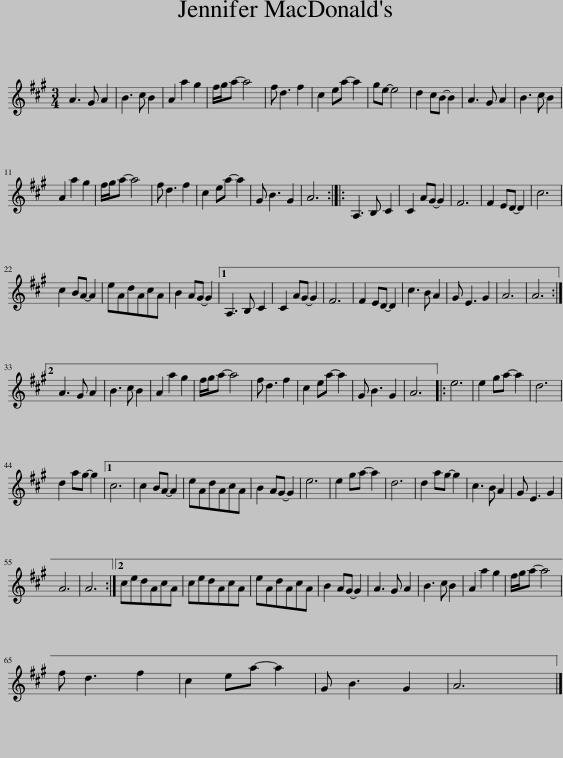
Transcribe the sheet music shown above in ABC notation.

X:1
L:1/8
M:3/4
I:linebreak $
K:A
V:1 treble
V:1
 A3 G A2 | B3 c B2 | A2 a2 g2 | f/g/a- a4 | f d3 f2 | %5
 c2 ea- a2 | ge- e4 | d2 cB- B2 | A3 G A2 | B3 c B2 |$ %10
 A2 a2 g2 | f/g/a- a4 | f d3 f2 | c2 ea- a2 | G B3 G2 | %15
 A6 :: A,3 B, C2 | C2 AG- G2 | F6 | F2 ED- D2 | %20
 c6 |$ c2 BA- A2 | eAdAcA | B2 AG- G2 |1 A,3 B, C2 | %25
 C2 AG- G2 | F6 | F2 ED- D2 | c3 B A2 | G E3 G2 | %30
 A6 | A6 :|2$ A3 G A2 | B3 c B2 | A2 a2 g2 | %35
 f/g/a- a4 | f d3 f2 | c2 ea- a2 | G B3 G2 | A6 |: %40
 e6 | e2 ga- a2 | d6 |$ d2 ag- g2 |1 c6 | %45
 c2 BA- A2 | eAdAcA | B2 AG- G2 | e6 | e2 ga- a2 | %50
 d6 | d2 ag- g2 | c3 B A2 | G E3 G2 |$ A6 | %55
 A6 :|2 cedAcA | cedAcA | eAdAcA | B2 AG- G2 | %60
 A3 G A2 | B3 c B2 | A2 a2 g2 | f/g/a- a4 |$ f d3 f2 | %65
 c2 ea- a2 | G B3 G2 | A6 |] %68
